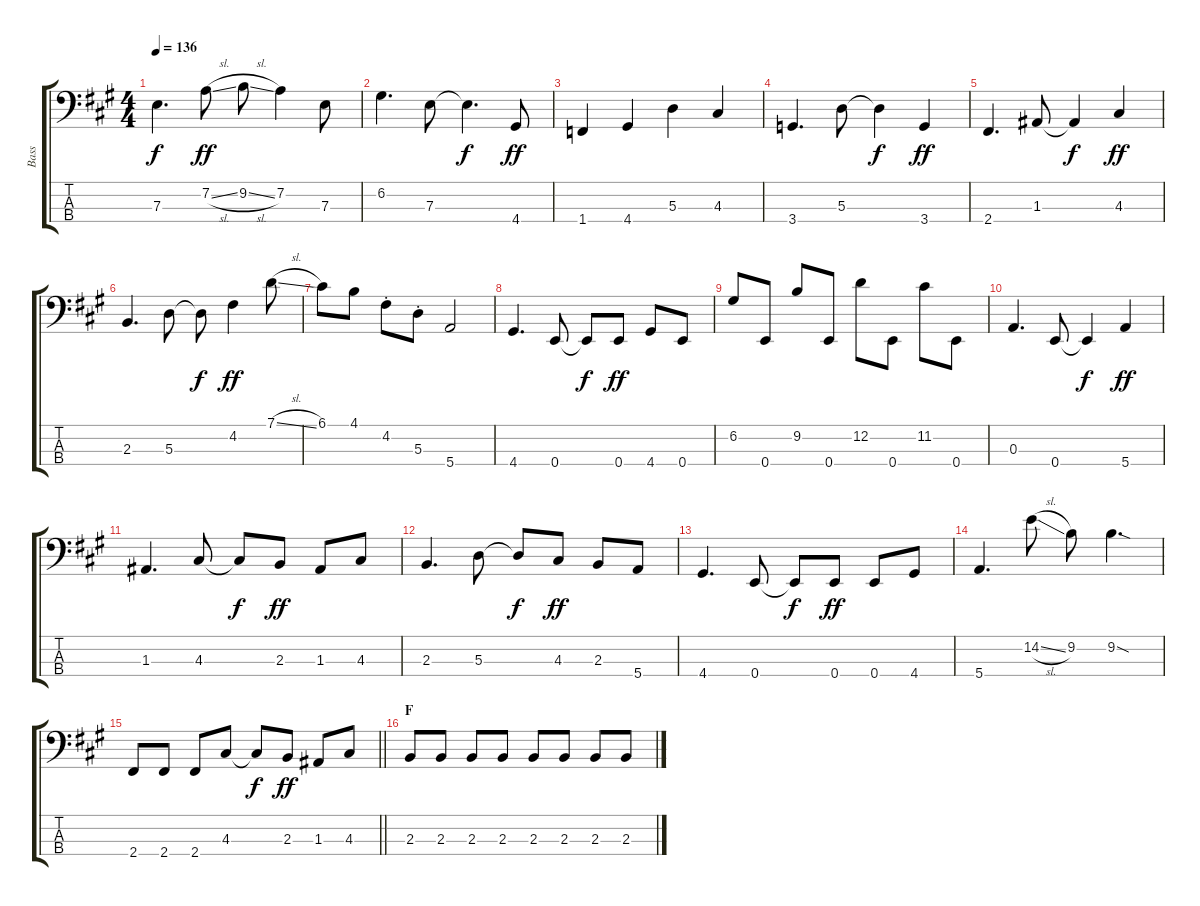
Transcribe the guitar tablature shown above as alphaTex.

\track ("Bass" "Bass") {instrument electricbasspick}
\staff {score tabs}
\tuning (G2 D2 A1 E1) {hide}
\ts (4 4)
\tempo 136
\clef f4
\ks a
7.3{t}.4{d dy f} 7.2{sl}.8{dy ff} 9.2{sl}.8 7.2.4 7.3.8 |
6.2.4{d} 7.3.8 7.3{t}.4{d dy f} 4.4.8{dy ff} |
1.4.4 4.4.4 5.3.4 4.3.4 |
3.4.4{d} 5.3.8 5.3{t}.4{dy f} 3.4.4{dy ff} |
2.4.4{d} 1.3.8 1.3{t}.4{dy f} 4.3.4{dy ff} |
2.3.4{d} 5.3.8 5.3{t}.8{dy f} 4.2.4{dy ff} 7.1{sl}.8 |
6.1.8 4.1.8 4.2{st}.8 5.3{st}.8 5.4.2 |
4.4.4{d} 0.4.8 0.4{t}.8{dy f} 0.4.8{dy ff} 4.4.8 0.4.8 |
6.2.8 0.4.8 9.2.8 0.4.8 12.2.8 0.4.8 11.2.8 0.4.8 |
0.3.4{d} 0.4.8 0.4{t}.4{dy f} 5.4.4{dy ff} |
1.3.4{d} 4.3.8 4.3{t}.8{dy f} 2.3.8{dy ff} 1.3.8 4.3.8 |
2.3.4{d} 5.3.8 5.3{t}.8{dy f} 4.3.8{dy ff} 2.3.8 5.4.8 |
4.4.4{d} 0.4.8 0.4{t}.8{dy f} 0.4.8{dy ff} 0.4.8 4.4.8 |
5.4.4{d} 14.2{sl}.8 9.2.8 9.2{sod}.4{d} |
\barLineRight lightlight
2.4.8 2.4.8 2.4.8 4.3.8 4.3{t}.8{dy f} 2.3.8{dy ff} 1.3.8 4.3.8 |
\section ("" "F")
2.3.8 2.3.8 2.3.8 2.3.8 2.3.8 2.3.8 2.3.8 2.3.8
